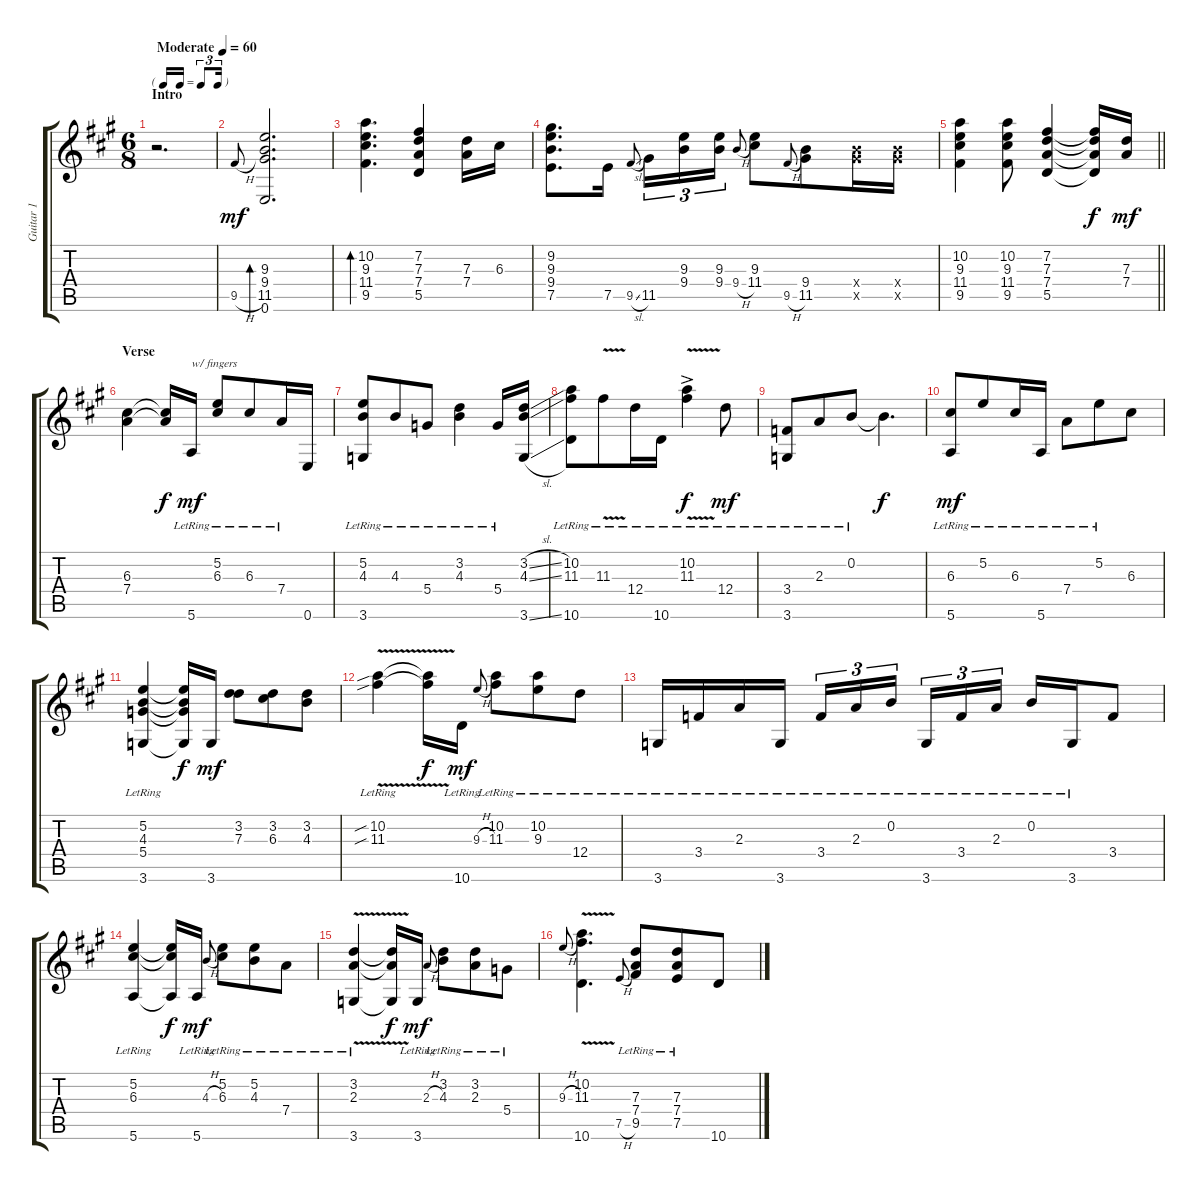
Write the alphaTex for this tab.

\track ("Guitar 1" "Guitar 1") {instrument electricguitarclean}
\staff {score tabs}
\tuning (E4 B3 G3 D3 A2 E2) {hide}
\ts (6 8)
\tf triplet16th
\section ("" "Intro")
\tempo (60 "Moderate")
\clef g2
\ks a
r.2{d dy mf instrument electricguitarclean} |
9.5{h}.8{gr onbeat} (9.3 9.4 11.5 0.6).2{d bd 120} |
(10.2 9.3 11.4 9.5).4{d bd 60} (7.2 7.3 7.4 5.5).4 (7.3 7.4).16 6.3.16 |
(9.2 9.3 9.4 7.5).8{d} 7.5.16 9.5{sl}.8{gr onbeat beam splitsecondary} 11.5.16{tu (3 2)} (9.3 9.4).16{tu (3 2)} (9.3 9.4).16{tu (3 2)} 9.4{h}.8{gr onbeat} (9.3 11.4).8 9.5{h}.8{gr onbeat} (9.4 11.5).8 (9.4{x} 11.5{x}).16 (9.4{x} 11.5{x}).16 |
\barLineRight lightlight
(10.2 9.3 11.4 9.5).4 (10.2 9.3 11.4 9.5).8 (7.2 7.3 7.4 5.5).4 (7.2{t} 7.3{t} 7.4{t} 5.5{t}).16{dy f} (7.3 7.4).16{dy mf} |
\section ("" "Verse")
(6.3 7.4).4 (6.3{t} 7.4{t}).16{dy f} 5.6{lr}.16{txt "w/ fingers" dy mf instrument electricguitarclean} (5.2{lr} 6.3{lr}).8 6.3{lr}.8 7.4{lr}.16 0.6.16 |
(5.2{lr} 4.3{lr} 3.6{lr}).8 4.3{lr}.8 5.4{lr}.8 (3.2{lr} 4.3{lr}).4 5.4{lr}.16 (3.2{sl} 4.3{sl} 3.6{sl}).16 |
(10.2{lr} 11.3{lr} 10.6{lr}).8 11.3{v lr}.8 12.4{lr}.16 10.6{lr}.16 (10.2{v ac lr} 11.3{v ac lr}).4{dy f} 12.4{lr}.8{dy mf} |
(3.4{lr} 3.6{lr}).8 2.3{lr}.8 0.2{lr}.8 0.2{t}.4{d dy f} |
(6.3{lr} 5.6{lr}).8{dy mf} 5.2{lr}.8 6.3{lr}.16 5.6{lr}.16 7.4{lr}.8 5.2{lr}.8 6.3.8 |
(5.2{lr} 4.3{lr} 5.4{lr} 3.6{lr}).4 (5.2{t} 4.3{t} 5.4{t} 3.6{t}).16{dy f} 3.6.16{dy mf} (3.2 7.3).8 (3.2 6.3).8 (3.2 4.3).8 |
(10.2{v sib lr} 11.3{v sib lr}).4 (10.2{t} 11.3{t}).16{dy f} 10.6{lr}.16{dy mf} 9.3{h}.8{gr onbeat} (10.2{lr} 11.3{lr}).8 (10.2{lr} 9.3{lr}).8 12.4{lr}.8 |
3.6{lr}.16 3.4{lr}.16 2.3{lr}.16 3.6{lr}.16{beam splitsecondary} 3.4{lr}.16{tu (3 2)} 2.3{lr}.16{tu (3 2)} 0.2{lr}.16{tu (3 2)} 3.6{lr}.16{tu (3 2)} 3.4{lr}.16{tu (3 2)} 2.3{lr}.16{tu (3 2) beam splitsecondary} 0.2{lr}.16 3.6{lr}.16 3.4.8 |
(5.2{lr} 6.3{lr} 5.6{lr}).4 (5.2{t} 6.3{t} 5.6{t}).16{dy f} 5.6{lr}.16{dy mf} 4.3{h}.8{gr onbeat} (5.2{lr} 6.3{lr}).8 (5.2{lr} 4.3{lr}).8 7.4{lr}.8 |
(3.2{v lr} 2.3{v lr} 3.6{v lr}).4 (3.2{t} 2.3{t} 3.6{t}).16{dy f} 3.6{lr}.16{dy mf} 2.3{h}.8{gr onbeat} (3.2{lr} 4.3{lr}).8 (3.2{lr} 2.3{lr}).8 5.4{lr}.8 |
9.3{h}.8{gr onbeat} (10.2{v} 11.3{v} 10.6{v}).4{d} 7.5{h}.8{gr onbeat} (7.3{lr} 7.4{lr} 9.5{lr}).8 (7.3{lr} 7.4{lr} 7.5{lr}).8 10.6.8
